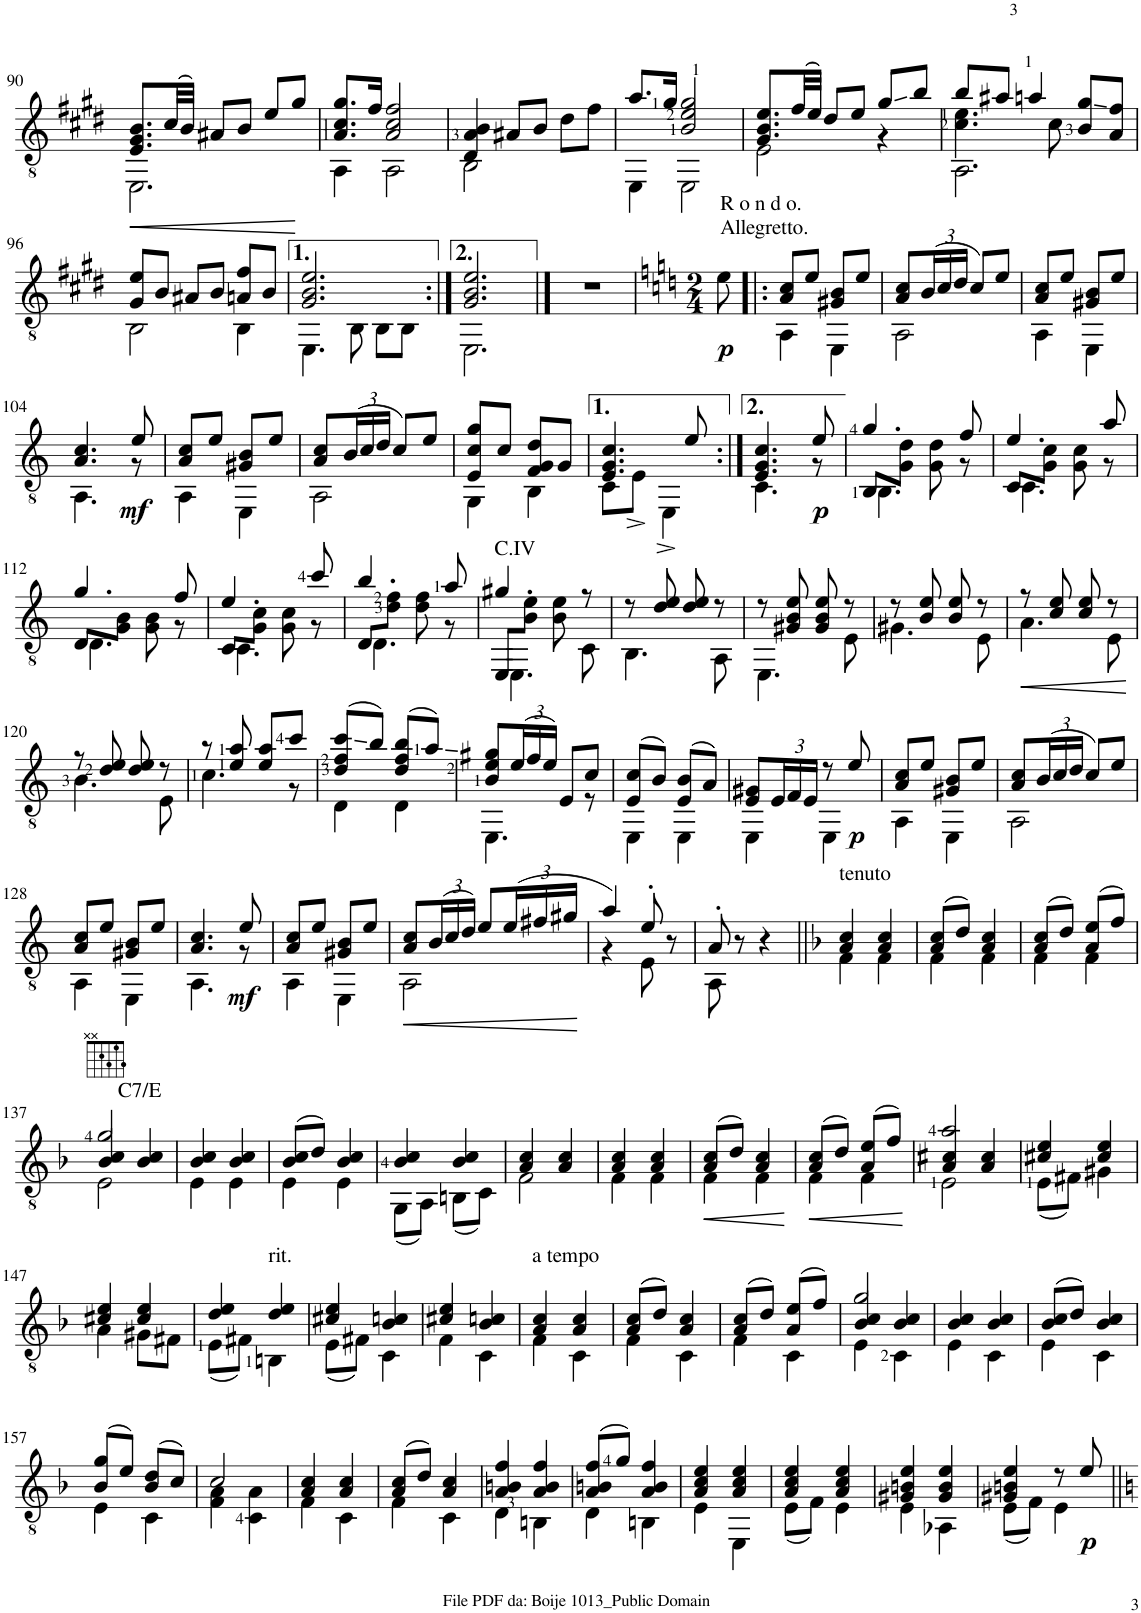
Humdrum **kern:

**kern	**dynam
*part1	*part1
*staff1	*staff1
*I"Guitar	*
*I'Guit.	*
!!LO:PB:g=z
*clefGv2	*
*k[f#c#g#d#]	*
*M3/4	*
=90	=90
!	!LO:HP:b
*^	*
8.E/ 8.G#/ 8.B/L	2.EE\	<
(32c#/LL	.	.
32B/JJJ)	.	.
8A#X/L	.	.
8B/J	.	.
8e/L	.	.
8g#/J	.	.
*v	*v	*
.	[
=91	=91
*^	*
8.A/ 8.c#/ 8.g#/L	4AA\	.
16f#/Jk	.	.
2A/ 2c#/ 2f#/	2AA\	.
=92	=92	=92
4D#/ 4A/ 4B/	2BB\	.
8A#X/L	.	.
8B/J	.	.
8d#\L	4ryy	.
8f#\J	.	.
=93	=93	=93
8.a/L	4EE\	.
16g#/Jk	.	.
2B/ 2e/ 2g#/	2EE\	.
=94	=94	=94
8.G#/ 8.B/ 8.e/L	2E\	.
(32f#/LL	.	.
32e/JJJ)	.	.
8d#/L	.	.
8e/J	.	.
8g#/L	4r	.
8b/J	.	.
=95	=95	=95
*	*^	*
8b/L	4.c#\ 4.e\	2.AA\	.
8a#X/J	.	.	.
4an/	.	.	.
.	8c#\	.	.
8B/ 8g#/L	4ryy	.	.
8A/ 8f#/J	.	.	.
*	*v	*v	*
!!LO:LB:g=z
=96	=96	=96
8G#/ 8e/L	2BB\	.
8B/J	.	.
8A#X/L	.	.
8B/J	.	.
8An/ 8f#/L	4BB\	.
8B/J	.	.
=97	=97	=97
2.G#/ 2.B/ 2.e/	4.EE\	.
.	8BB\	.
.	8BB\L	.
.	8BB\J	.
=98:|!	=98:|!	=98:|!
2.G#/ 2.B/ 2.e/	2.EE\	.
*v	*v	*
==99	==99
2.r	.
=100	=100
*k[]	*
*M2/4	*
!LO:TX:a:t=R o n d o.	!
!LO:TX:a:t=Allegretto.	!
!	!LO:DY:b
8e\	p
=101!|:	=101!|:
*^	*
8A/ 8c/L	4AA\	.
8e/J	.	.
8G#X/ 8B/L	4EE\	.
8e/J	.	.
=102	=102	=102
8A/ 8c/L	2AA\	.
*Xbrackettup	*	*
(24B/L	.	.
24c/	.	.
24d/JJ	.	.
8c/L)	.	.
8e/J	.	.
=103	=103	=103
8A/ 8c/L	4AA\	.
8e/J	.	.
8G#X/ 8B/L	4EE\	.
8e/J	.	.
!!LO:LB:g=z	!!
=104	=104	=104
4.A/ 4.c/	4.AA\	.
!	!	!LO:DY:b
8e/	8r	mf
=105	=105	=105
8A/ 8c/L	4AA\	.
8e/J	.	.
8G#X/ 8B/L	4EE\	.
8e/J	.	.
=106	=106	=106
8A/ 8c/L	2AA\	.
(24B/L	.	.
24c/	.	.
24d/JJ	.	.
8c/L)	.	.
8e/J	.	.
=107	=107	=107
8E/ 8c/ 8g/L	4GG\	.
8c/J	.	.
8F/ 8G/ 8d/L	4BB\	.
8G/J	.	.
=108	=108	=108
4.E/ 4.G/ 4.c/	8C\L	.
.	8E^\J	.
.	4EE^\	.
8e/	.	.
=109:|!	=109:|!	=109:|!
4.E/ 4.G/ 4.c/	4.C\	.
!	!	!LO:DY:b
8e/	8r	p
=110	=110	=110
*	*^	*
4.g/	8BB/L	4.BB\	.
.	8G\ 8d\J	.	.
.	8G\ 8d\	.	.
8f/	8r	8ryy	.
=111	=111	=111	=111
4.e/	8C/L	4.C\	.
.	8G\ 8c\J	.	.
.	8G\ 8c\	.	.
8a/	8r	8ryy	.
!!LO:LB:g=z	!!	!!
=112	=112	=112	=112
4.g/	8D/L	4.D\	.
.	8G\ 8B\J	.	.
.	8G\ 8B\	.	.
8f/	8r	8ryy	.
=113	=113	=113	=113
4.e/	8C/L	4.C\	.
.	8G\ 8c\J	.	.
.	8G\ 8c\	.	.
8cc/	8r	8ryy	.
=114	=114	=114	=114
4.b/	8D/L	4.D\	.
.	8d\ 8f\J	.	.
.	8d\ 8f\	.	.
8a/	8r	8ryy	.
=115	=115	=115	=115
!LO:TX:a:t=C.IV	!	!	!
4.g#X/	8EE/L	4.EE\	.
.	8B\ 8e\J	.	.
.	8B\ 8e\	.	.
8r	8ryy	8C\	.
*	*v	*v	*
=116	=116	=116
8r	4.BB\	.
8d/ 8e/	.	.
8d/ 8e/	.	.
8r	8AA\	.
=117	=117	=117
8r	4.EE\	.
8G#X/ 8B/ 8e/	.	.
8G#/ 8B/ 8e/	.	.
8r	8E\	.
=118	=118	=118
8r	4.G#X\	.
8B/ 8e/	.	.
8B/ 8e/	.	.
8r	8E\	.
=119	=119	=119
!	!	!LO:HP:b
8r	4.A\	<
8c/ 8e/	.	.
8c/ 8e/	.	.
8r	8E\	.
*v	*v	*
.	[
!!LO:LB:g=z
=120	=120
*^	*
8r	4.B\	.
8d/ 8e/	.	.
8d/ 8e/	.	.
8r	8E\	.
=121	=121	=121
8r	4.c\	.
8e/ 8a/	.	.
8e/ 8a/L	.	.
8cc/J	8r	.
=122	=122	=122
(8d/ 8f/ 8cc/L	4D\	.
8b/J)	.	.
(8d/ 8f/ 8b/L	4D\	.
8a/J)	.	.
=123	=123	=123
8B/ 8e/ 8g#X/L	4.EE\	.
(24e/L	.	.
24f/	.	.
24e/JJ)	.	.
8E/L	.	.
8c/J	8r	.
=124	=124	=124
(8E/ 8c/L	4EE\	.
8B/J)	.	.
(8E/ 8B/L	4EE\	.
8A/J)	.	.
=125	=125	=125
8E/ 8G#X/L	4EE\	.
24E/L	.	.
24F/	.	.
24E/JJ	.	.
8r	4EE\	.
!	!	!LO:DY:b
8e/	.	p
=126	=126	=126
8A/ 8c/L	4AA\	.
8e/J	.	.
8G#X/ 8B/L	4EE\	.
8e/J	.	.
=127	=127	=127
8A/ 8c/L	2AA\	.
(24B/L	.	.
24c/	.	.
24d/JJ	.	.
8c/L)	.	.
8e/J	.	.
!!LO:LB:g=z	!!
=128	=128	=128
8A/ 8c/L	4AA\	.
8e/J	.	.
8G#X/ 8B/L	4EE\	.
8e/J	.	.
=129	=129	=129
4.A/ 4.c/	4.AA\	.
!	!	!LO:DY:b
8e/	8r	mf
=130	=130	=130
8A/ 8c/L	4AA\	.
8e/J	.	.
8G#X/ 8B/L	4EE\	.
8e/J	.	.
=131	=131	=131
!	!	!LO:HP:b
8A/ 8c/L	2AA\	<
(24B/L	.	.
24c/	.	.
24d/JJ)	.	.
8e/L	.	.
(24e/L	.	.
24f#X/	.	.
24g#X/JJ	.	.
*v	*v	*
.	[
=132	=132
*^	*
4a/)	4r	.
8e'/	8E\	.
8r	8ryy	.
=133	=133	=133
8A'/	8AA\	.
8r	4.ryy	.
4r	.	.
=134||	=134||	=134||
*k[b-]	*	*
!LO:TX:a:t=tenuto	!	!
4A/ 4c/	4F\	.
4A/ 4c/	4F\	.
=135	=135	=135
(8A/ 8c/L	4F\	.
8d/J)	.	.
4A/ 4c/	4F\	.
=136	=136	=136
(8A/ 8c/L	4F\	.
8d/J)	.	.
(8A/ 8e/L	4F\	.
8f/J)	.	.
!!LO:LB:g=z	!!
=137	=137	=137
*	*^	*
2g/	4B-/ 4c/	2E\	.
!	!LO:TX:a:t=C7/E	!	!
.	4B-/ 4c/	.	.
*	*v	*v	*
=138	=138	=138
4B-/ 4c/	4E\	.
4B-/ 4c/	4E\	.
=139	=139	=139
(8B-/ 8c/L	4E\	.
8d/J)	.	.
4B-/ 4c/	4E\	.
=140	=140	=140
4B-/ 4c/	(8GG\L	.
.	8AA\J)	.
4B-/ 4c/	(8BBn\L	.
.	8C\J)	.
=141	=141	=141
4A/ 4c/	2F\	.
4A/ 4c/	.	.
=142	=142	=142
4A/ 4c/	4F\	.
4A/ 4c/	4F\	.
=143	=143	=143
!	!	!LO:HP:b
(8A/ 8c/L	4F\	<
8d/J)	.	.
4A/ 4c/	4F\	.
*v	*v	*
.	[
=144	=144
!	!LO:HP:b
*^	*
(8A/ 8c/L	4F\	<
8d/J)	.	.
(8A/ 8e/L	4F\	.
8f/J)	.	.
*v	*v	*
.	[
=145	=145
*^	*
*	*^	*
2a/	4A/ 4c#X/	2E\	.
.	4A/ 4c#/	.	.
*	*v	*v	*
=146	=146	=146
4c#X/ 4e/	(8E\L	.
.	8F#X\J)	.
4c#/ 4e/	4G#X\	.
!!LO:LB:g=z	!!
=147	=147	=147
4c#X/ 4e/	4A\	.
4c#/ 4e/	8G#X\L	.
.	8F#X\J	.
=148	=148	=148
4d/ 4e/	(8E\L	.
.	8F#X\J)	.
!LO:TX:a:t=rit.	!	!
4d/ 4e/	4BBn\	.
=149	=149	=149
4c#X/ 4e/	(8E\L	.
.	8F#X\J)	.
4B-/ 4cn/	4C\	.
=150	=150	=150
4c#X/ 4e/	4F\	.
4B-/ 4cn/	4C\	.
=151	=151	=151
!LO:TX:a:t=a tempo	!	!
4A/ 4c/	4F\	.
4A/ 4c/	4C\	.
=152	=152	=152
(8A/ 8c/L	4F\	.
8d/J)	.	.
4A/ 4c/	4C\	.
=153	=153	=153
(8A/ 8c/L	4F\	.
8d/J)	.	.
(8A/ 8e/L	4C\	.
8f/J)	.	.
=154	=154	=154
*	*^	*
2g/	4E\	4B-/ 4c/	.
.	4C\	4B-/ 4c/	.
*	*v	*v	*
=155	=155	=155
4B-/ 4c/	4E\	.
4B-/ 4c/	4C\	.
=156	=156	=156
(8B-/ 8c/L	4E\	.
8d/J)	.	.
4B-/ 4c/	4C\	.
!!LO:LB:g=z	!!
=157	=157	=157
(8B-/ 8g/L	4E\	.
8e/J)	.	.
(8B-/ 8d/L	4C\	.
8c/J)	.	.
=158	=158	=158
2c/	4F\ 4A\	.
.	4C\ 4A\	.
=159	=159	=159
4A/ 4c/	4F\	.
4A/ 4c/	4C\	.
=160	=160	=160
(8A/ 8c/L	4F\	.
8d/J)	.	.
4A/ 4c/	4C\	.
=161	=161	=161
4A/ 4Bn/ 4f/	4D\	.
4A/ 4B/ 4f/	4BBn\	.
=162	=162	=162
(8A/ 8Bn/ 8f/L	4D\	.
8g/J)	.	.
4A/ 4B/ 4f/	4BBn\	.
=163	=163	=163
4A/ 4c/ 4e/	4E\	.
4A/ 4c/ 4e/	4EE\	.
=164	=164	=164
4A/ 4c/ 4e/	(8E\L	.
.	8F\J)	.
4A/ 4c/ 4e/	4E\	.
=165	=165	=165
4G#X/ 4Bn/ 4e/	4E\	.
4G#/ 4B/ 4e/	4AA-X\	.
=166	=166	=166
4G#X/ 4Bn/ 4e/	(8E\L	.
.	8F\J)	.
8r	4E\	.
!	!	!LO:DY:b
8e/	.	p
*v	*v	*
=||	=||
*-	*-
